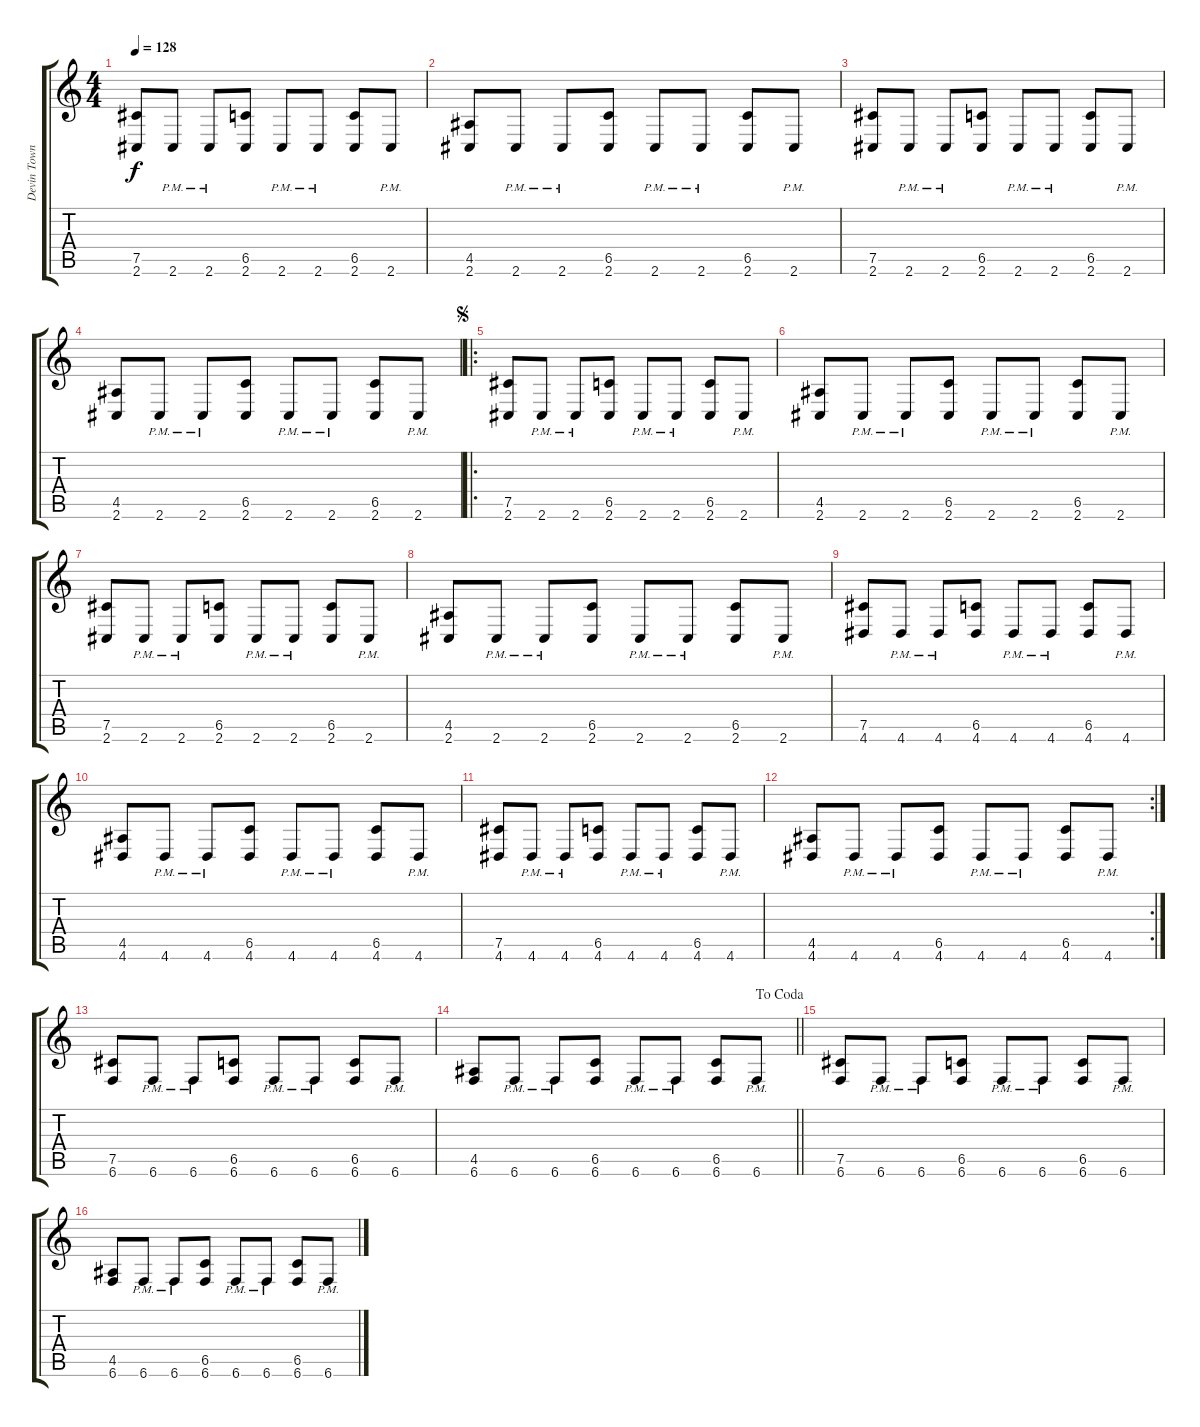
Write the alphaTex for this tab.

\track ("Devin Townsend" "Devin Town") {instrument distortionguitar}
\staff {score tabs}
\tuning (Eb4 B3 Gb3 B2 Gb2 B1) {hide}
\ts (4 4)
\tempo 128
\clef g2
\ks c
(7.5 2.6).8{dy f instrument distortionguitar} 2.6{pm}.8 2.6{pm}.8 (6.5 2.6).8 2.6{pm}.8 2.6{pm}.8 (6.5 2.6).8 2.6{pm}.8 |
(4.5 2.6).8 2.6{pm}.8 2.6{pm}.8 (6.5 2.6).8 2.6{pm}.8 2.6{pm}.8 (6.5 2.6).8 2.6{pm}.8 |
(7.5 2.6).8 2.6{pm}.8 2.6{pm}.8 (6.5 2.6).8 2.6{pm}.8 2.6{pm}.8 (6.5 2.6).8 2.6{pm}.8 |
(4.5 2.6).8 2.6{pm}.8 2.6{pm}.8 (6.5 2.6).8 2.6{pm}.8 2.6{pm}.8 (6.5 2.6).8 2.6{pm}.8 |
\ro
\jump segno
(7.5 2.6).8 2.6{pm}.8 2.6{pm}.8 (6.5 2.6).8 2.6{pm}.8 2.6{pm}.8 (6.5 2.6).8 2.6{pm}.8 |
(4.5 2.6).8 2.6{pm}.8 2.6{pm}.8 (6.5 2.6).8 2.6{pm}.8 2.6{pm}.8 (6.5 2.6).8 2.6{pm}.8 |
(7.5 2.6).8 2.6{pm}.8 2.6{pm}.8 (6.5 2.6).8 2.6{pm}.8 2.6{pm}.8 (6.5 2.6).8 2.6{pm}.8 |
(4.5 2.6).8 2.6{pm}.8 2.6{pm}.8 (6.5 2.6).8 2.6{pm}.8 2.6{pm}.8 (6.5 2.6).8 2.6{pm}.8 |
(7.5 4.6).8 4.6{pm}.8 4.6{pm}.8 (6.5 4.6).8 4.6{pm}.8 4.6{pm}.8 (6.5 4.6).8 4.6{pm}.8 |
(4.5 4.6).8 4.6{pm}.8 4.6{pm}.8 (6.5 4.6).8 4.6{pm}.8 4.6{pm}.8 (6.5 4.6).8 4.6{pm}.8 |
(7.5 4.6).8 4.6{pm}.8 4.6{pm}.8 (6.5 4.6).8 4.6{pm}.8 4.6{pm}.8 (6.5 4.6).8 4.6{pm}.8 |
\rc 2
(4.5 4.6).8 4.6{pm}.8 4.6{pm}.8 (6.5 4.6).8 4.6{pm}.8 4.6{pm}.8 (6.5 4.6).8 4.6{pm}.8 |
(7.5 6.6).8 6.6{pm}.8 6.6{pm}.8 (6.5 6.6).8 6.6{pm}.8 6.6{pm}.8 (6.5 6.6).8 6.6{pm}.8 |
\jump dacoda
\barLineRight lightlight
(4.5 6.6).8 6.6{pm}.8 6.6{pm}.8 (6.5 6.6).8 6.6{pm}.8 6.6{pm}.8 (6.5 6.6).8 6.6{pm}.8 |
(7.5 6.6).8 6.6{pm}.8 6.6{pm}.8 (6.5 6.6).8 6.6{pm}.8 6.6{pm}.8 (6.5 6.6).8 6.6{pm}.8 |
(4.5 6.6).8 6.6{pm}.8 6.6{pm}.8 (6.5 6.6).8 6.6{pm}.8 6.6{pm}.8 (6.5 6.6).8 6.6{pm}.8
